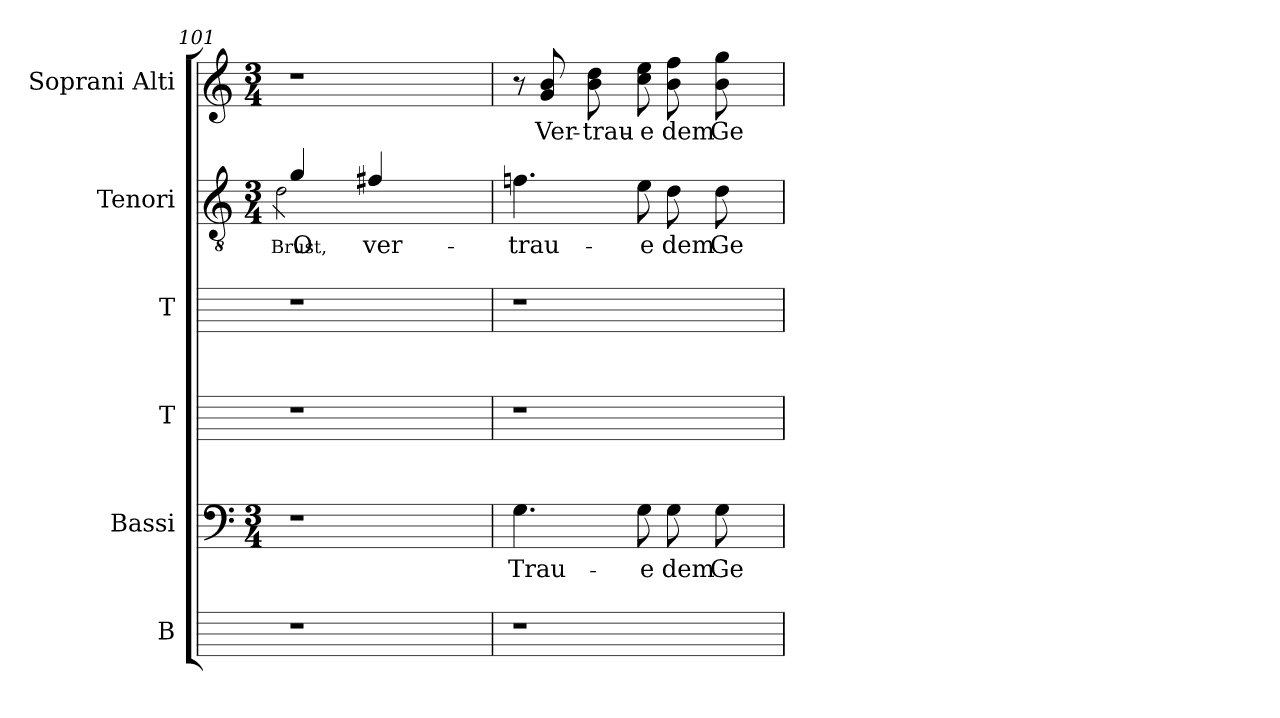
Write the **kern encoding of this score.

**kern	**kern	**text	**kern	**kern	**kern	**text	**kern	**text
*part6	*part5	*part5	*part4	*part3	*part2	*part2	*part1	*part1
*staff6	*staff5	*staff5	*staff4	*staff3	*staff2	*staff2	*staff1	*staff1
*I"B	*I"Bassi	*	*I"T	*I"T	*I"Tenori	*	*I"Soprani  Alti	*
*I'B	*I'B	*	*I'T	*I'T	*I'T	*	*I'S  A	*
*	*clefF4	*	*	*	*clefGv2	*	*clefG2	*
*	*k[]	*	*	*	*k[]	*	*k[]	*
*	*C:	*	*	*	*C:	*	*C:	*
*	*M3/4	*	*	*	*M3/4	*	*M3/4	*
=101	=101	=101	=101	=101	=101	=101	=101	=101
!	!	!	!	!	!	!LO:LY:b:cj	!	!
.	.	.	.	.	2qd\	Brust,	.	.
!	!LO:N:vis=1	!	!	!	!	!LO:LY:b:cj	!LO:N:vis=1	!
1r	2.r	.	1r	1r	4g/	O	2.r	.
!	!	!	!	!	!	!LO:LY:b:cj	!	!
.	.	.	.	.	4f#X/	ver-	.	.
.	.	.	.	.	2ryy	.	.	.
.	4ryy	.	.	.	.	.	4ryy	.
=102	=102	=102	=102	=102	=102	=102	=102	=102
!	!	!LO:LY:b:cj	!	!	!	!LO:LY:b:cj	!	!
1r	4.G\	Trau-	1r	1r	4.fn\	-trau-	8r	.
!	!	!	!	!	!	!	!	!LO:LY:b
.	.	.	.	.	.	.	8b/ 8g/	Ver-
!	!	!	!	!	!	!	!	!LO:LY:b:cj
.	.	.	.	.	.	.	8dd\ 8b\	-trau-
!	!	!LO:LY:b:cj	!	!	!	!LO:LY:b:cj	!	!LO:LY:b:rj
.	8G\	-e	.	.	8e\	-e	8ee\ 8cc\	-e
!	!	!LO:LY:b:cj	!	!	!	!LO:LY:b:cj	!	!LO:LY:b:cj
.	8G\	dem	.	.	8d\	dem	8ff\ 8b\	dem
!	!	!LO:LY:b:cj	!	!	!	!LO:LY:b:cj	!	!LO:LY:b:cj
.	8G\	Ge-	.	.	8d\	Ge-	8gg\ 8b\	Ge-
.	4ryy	.	.	.	4ryy	.	4ryy	.
=	=	=	=	=	=	=	=	=
*-	*-	*-	*-	*-	*-	*-	*-	*-
